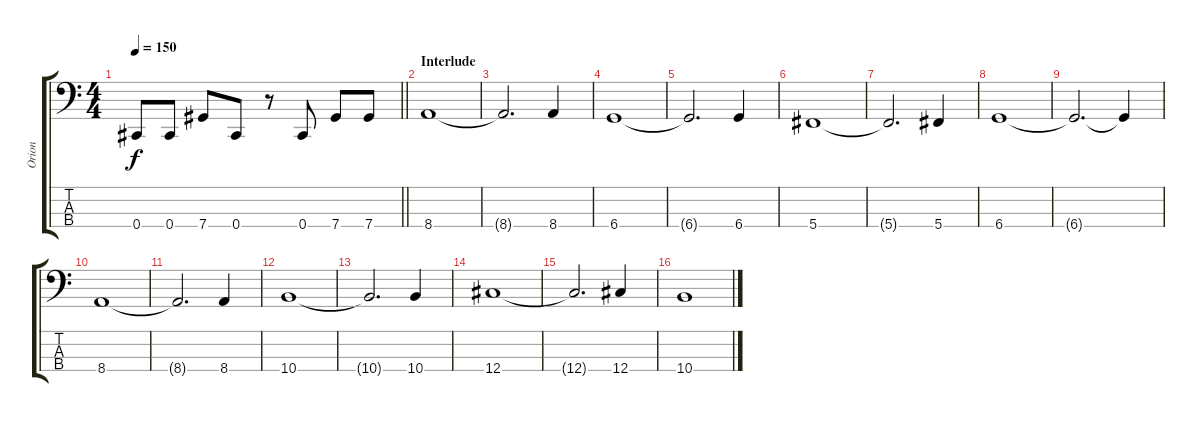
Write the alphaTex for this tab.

\track ("Orion" "Orion") {instrument electricbassfinger}
\staff {score tabs}
\tuning (E2 B1 Gb1 Db1) {hide}
\ts (4 4)
\tempo 150
\clef f4
\barLineRight lightlight
\ks c
0.4.8{dy f} 0.4.8 7.4.8 0.4.8 r.8 0.4.8 7.4.8 7.4.8 |
\section ("" "Interlude")
8.4.1 |
8.4{t}.2{d} 8.4.4 |
6.4.1 |
6.4{t}.2{d} 6.4.4 |
5.4.1 |
5.4{t}.2{d} 5.4.4 |
6.4.1 |
6.4{t}.2{d} 6.4{t}.4 |
8.4.1 |
8.4{t}.2{d} 8.4.4 |
10.4.1 |
10.4{t}.2{d} 10.4.4 |
12.4.1 |
12.4{t}.2{d} 12.4.4 |
10.4.1
